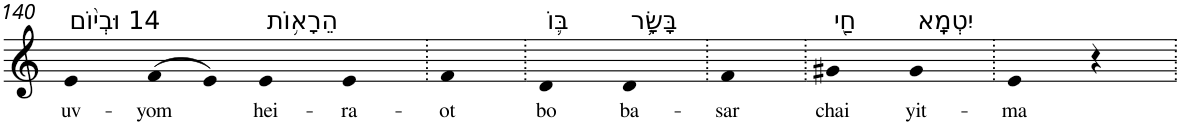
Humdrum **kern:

**kern	**text
*part1	*part1
*staff1	*staff1
*I"Piano	*
*I'Pno	*
!!LO:PB:g=z
*clefG2	*
*k[]	*
=140	=140
!LO:TX:a:t=14 וּבְי֨וֹם	!
!	!LO:LY:b
4e	uv-
!	!LO:LY:b
(>8f	-yom
8e)	.
!LO:TX:a:t=הֵרָא֥וֹת	!
!	!LO:LY:b
4e	hei-
!	!LO:LY:b
4e	-ra-
=141.	=141.
!	!LO:LY:b
4f	-ot
=142.	=142.
!LO:TX:a:t=בּ֛וֹ	!
!	!LO:LY:b
4d	bo
!LO:TX:a:t=בָּשָׂ֥ר	!
!	!LO:LY:b
4d	ba-
=143.	=143.
!	!LO:LY:b
4f	-sar
=144.	=144.
!LO:TX:a:t=חַ֖י	!
!	!LO:LY:b
4g#X	chai
!LO:TX:a:t=יִטְמָֽא	!
!	!LO:LY:b
4g#	yit-
=145.	=145.
!	!LO:LY:b
4e	-ma
4r	.
=.	=.
*-	*-
